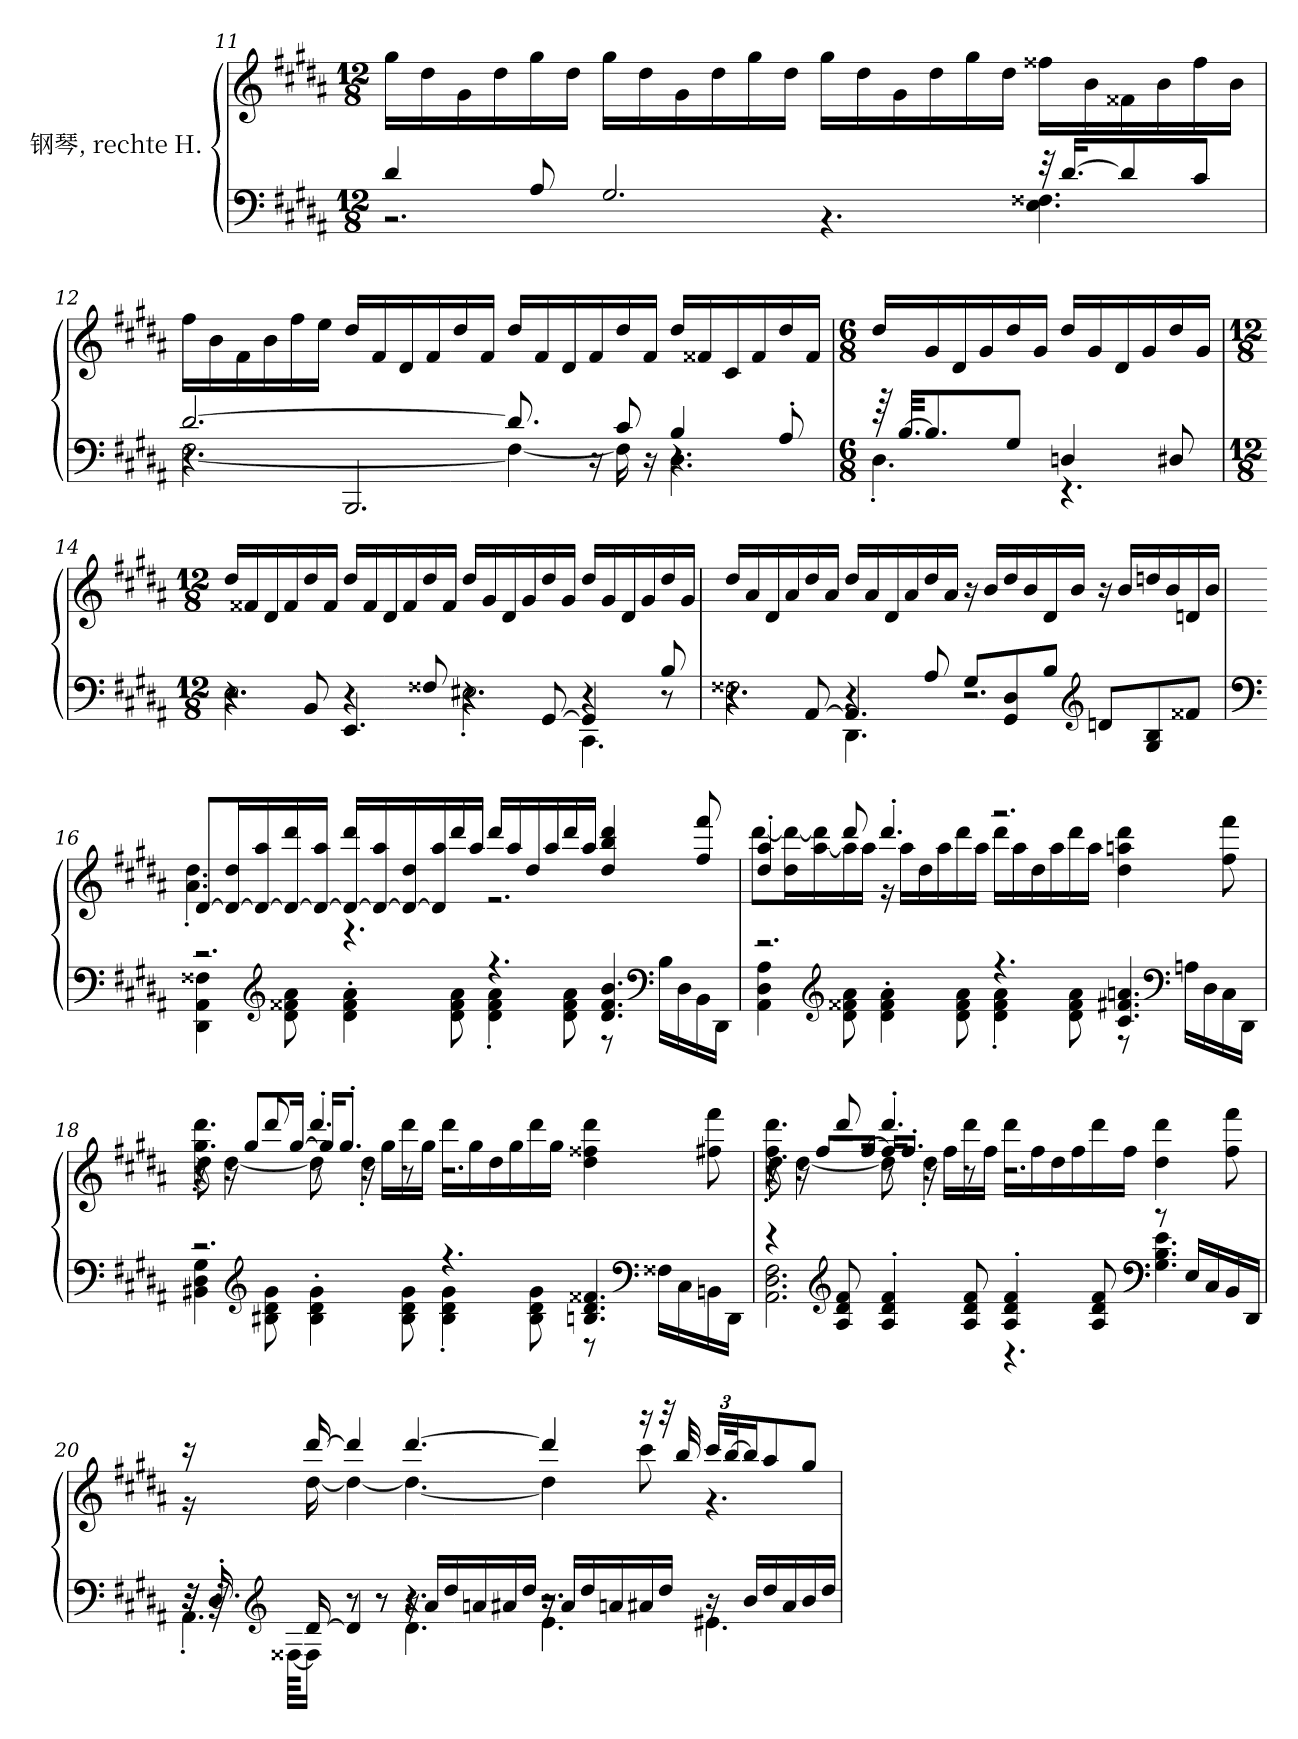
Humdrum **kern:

**kern	**kern
*part1	*part1
*staff2	*staff1
*I"钢琴, rechte H.	*
!!LO:LB:g=z
*clefF4	*clefG2
*k[f#c#g#d#a#]	*k[f#c#g#d#a#]
*M12/8	*M12/8
*MM142	*MM142
=11	=11
*^	*
4d#/	2.r	16gg#\LL
.	.	16dd#\
.	.	16g#\
.	.	16dd#\
8A#/	.	16gg#\
.	.	16dd#\JJ
2.G#/	.	16gg#\LL
.	.	16dd#\
.	.	16g#\
.	.	16dd#\
.	.	16gg#\
.	.	16dd#\JJ
.	4.r	16gg#\LL
.	.	16dd#\
.	.	16g#\
.	.	16dd#\
.	.	16gg#\
.	.	16dd#\JJ
32r	4.E\ 4.F##X\	16ff##X\LL
[16.d#/KL	.	.
.	.	16b\
8d#/]	.	16f##X\
.	.	16b\
8c#/J	.	16ff##\
.	.	16b\JJ
!!LO:LB:g=z
=12	=12	=12
*	*^	*
[2.d#/	[2.F#\	4.r	16ff#\LL
.	.	.	16b\
.	.	.	16f#\
.	.	.	16b\
.	.	.	16ff#\
.	.	.	16ee\JJ
.	.	2.BBB/	16dd#/LL
.	.	.	16f#/
.	.	.	16d#/
.	.	.	16f#/
.	.	.	16dd#/
.	.	.	16f#/JJ
8.d#/]	4F#\_	.	16dd#/LL
.	.	.	16f#/
.	.	.	16d#/
16r	.	.	16f#/
8c#/	16F#\]	.	16dd#/
.	16r	.	16f#/JJ
4B/	4.D#\	4.r	16dd#/LL
.	.	.	16f##X/
.	.	.	16c#/
.	.	.	16f##/
8A#'/	.	.	16dd#/
.	.	.	16f##/JJ
*v	*v	*v	*
=13	=13
*M6/8	*M6/8
*^	*
64r	4.D#'\	16dd#/LL
[32.B/KKL	.	.
8.B/]	.	16g#/
.	.	16d#/
.	.	16g#/
8G#/J	.	16dd#/
.	.	16g#/JJ
4Dn/	4.r	16dd#/LL
.	.	16g#/
.	.	16d#/
.	.	16g#/
8D#X/	.	16dd#/
.	.	16g#/JJ
*v	*v	*
!!LO:PB:g=z
=14	=14
*M12/8	*M12/8
*^	*
*	*^	*
*	*	*^	*
4r	2.E\	4.r	2.r	16dd#/LL
.	.	.	.	16f##X/
.	.	.	.	16d#/
.	.	.	.	16f##/
8BB/	.	.	.	16dd#/
.	.	.	.	16f##/JJ
4r	.	4.EE/	.	16dd#/LL
.	.	.	.	16f##/
.	.	.	.	16d#/
.	.	.	.	16f##/
8F##X/	.	.	.	16dd#/
.	.	.	.	16f##/JJ
4.r	2.E#X'\	4r	4.r	16dd#/LL
.	.	.	.	16g#/
.	.	.	.	16d#/
.	.	.	.	16g#/
.	.	[8GG#/	.	16dd#/
.	.	.	.	16g#/JJ
4r	.	4GG#/]	4.CC#\	16dd#/LL
.	.	.	.	16g#/
.	.	.	.	16d#/
.	.	.	.	16g#/
8B/	.	8r	.	16dd#/
.	.	.	.	16g#/JJ
!!LO:LB:g=z
=15	=15	=15	=15	=15
4.r	2.F##X\	4r	4.r	16dd#/LL
.	.	.	.	16a#/
.	.	.	.	16d#/
.	.	.	.	16a#/
.	.	[8AA#/	.	16dd#/
.	.	.	.	16a#/JJ
4r	.	4.AA#/]	4.DD#\	16dd#/LL
.	.	.	.	16a#/
.	.	.	.	16d#/
.	.	.	.	16a#/
8A#/	.	.	.	16dd#/
.	.	.	.	16a#/JJ
*	*	*	*	*MM140
8G#/L	2.r	2.r	2.r	16r
.	.	.	.	16b/LL
*	*	*	*	*MM135
8GG#/ 8D#/	.	.	.	16dd#/
.	.	.	.	16b/
*	*	*	*	*MM130
8B/J	.	.	.	16d#/
.	.	.	.	16b/JJ
*clefG2	*	*	*	*
*	*	*	*	*MM125
8dn/L	.	.	.	16r
.	.	.	.	16b/LL
*	*	*	*	*MM120
8G#/ 8B/	.	.	.	16ddn/
.	.	.	.	16b/
*	*	*	*	*MM70
8f##X/J	.	.	.	16dn/
.	.	.	.	16b/JJ
*v	*v	*v	*v	*
!!LO:LB:g=z
=16	=16
*clefF4	*
*	*MM140
*^	*^
2.r	4DD#\ 4AA#\ 4F##X\	[8d#/L	4.a#\' 4.dd#\'
.	.	16d#/_ 16dd#/L	.
.	.	16d#/_ 16aa#/	.
*clefG2	*	*	*
.	8d#\ 8f##X\ 8a#\	16d#/_ 16ddd#/	.
.	.	16d#/_ 16aa#/JJ	.
.	4d#\' 4f##\' 4a#\'	16d#/_ 16ddd#/LL	4.r
.	.	16d#/_ 16aa#/	.
.	.	16d#/_ 16dd#/	.
.	.	16d#/] 16aa#/	.
.	8d#\ 8f##\ 8a#\	16ddd#/	.
.	.	16aa#/JJ	.
4.r	4d#\' 4f##\' 4a#\'	16ddd#/LL	2.r
.	.	16aa#/	.
.	.	16dd#/	.
.	.	16aa#/	.
.	8d#\ 8f##\ 8a#\	16ddd#/	.
.	.	16aa#/JJ	.
4.d#/ 4.f##/ 4.b/	8r	4dd#/ 4bb/ 4ddd#/	.
*clefF4	*	*	*
.	16B\LL	.	.
.	16D#\	.	.
.	16BB\	8ff#/ 8fff#/	.
.	16DD#\JJ	.	.
!!LO:LB:g=z	!!
=17	=17	=17	=17
2.r	4AA#\ 4D#\ 4A#\	4dd#/' 4aa#/'	[8ddd#\L
.	.	.	16dd#\ 16ddd#\_L
.	.	.	[16aa#\ 16ddd#\]
*clefG2	*	*	*
.	8d#\ 8f##X\ 8a#\	8ddd#/	16aa#\]
.	.	.	16aa#\JJ
.	4d#\' 4f##\' 4a#\'	4.ddd#'/	16r
.	.	.	16aa#\LL
.	.	.	16dd#\
.	.	.	16aa#\
.	8d#\ 8f##\ 8a#\	.	16ddd#\
.	.	.	16aa#\JJ
4.r	4d#\' 4f##\' 4a#\'	2.r	16ddd#\LL
.	.	.	16aa#\
.	.	.	16dd#\
.	.	.	16aa#\
.	8d#\ 8f##\ 8a#\	.	16ddd#\
.	.	.	16aa#\JJ
4.c#/ 4.f#X/ 4.an/	8r	.	4dd#\ 4aan\ 4ddd#\
*clefF4	*	*	*
.	16An\LL	.	.
.	16D#\	.	.
.	16C#\	.	8ff#\ 8fff#\
.	16DD#\JJ	.	.
!!LO:LB:g=z
=18	=18	=18	=18
*	*	*^	*^
2.r	4BB#X\ 4D#\ 4G#\	4r	4.gg#\' 4.ddd#\'	8r	8dd#\
.	.	.	.	16r	[4dd#\
.	.	.	.	8gg#/L	.
*clefG2	*	*	*	*	*
.	8B#X\ 8d#\ 8g#\	8ddd#/	.	.	.
.	.	.	.	[16gg#/Jk	.
.	4B#\' 4d#\' 4g#\'	4.ddd#'/	8r	16gg#/KL]	8dd#\]
.	.	.	.	8.gg#'/J	.
.	.	.	16r	.	4dd#'\
.	.	.	16gg#\LL	.	.
.	8B#\ 8d#\ 8g#\	.	16ddd#\	8r	.
.	.	.	16gg#\JJ	.	.
4.r	4B#\' 4d#\' 4g#\'	2.r	16ddd#\LL	2.r	2.r
.	.	.	16gg#\	.	.
.	.	.	16dd#\	.	.
.	.	.	16gg#\	.	.
.	8B#\ 8d#\ 8g#\	.	16ddd#\	.	.
.	.	.	16gg#\JJ	.	.
4.Bn/ 4.d#/ 4.f##X/	8r	.	4dd#\ 4ff##X\ 4ddd#\	.	.
*clefF4	*	*	*	*	*
.	16F##X\LL	.	.	.	.
.	16C#\	.	.	.	.
.	16BBn\	.	8ff#X\ 8fff#\	.	.
.	16DD#\JJ	.	.	.	.
!!LO:LB:g=z	!!	!!	!!
=19	=19	=19	=19	=19	=19
4r	2.AA#\ 2.D#\ 2.F#\	4r	4.ff#\' 4.ddd#\'	8r	8dd#\
.	.	.	.	16r	[4dd#\
.	.	.	.	8ff#/L	.
*clefG2	*	*	*	*	*
8A#/ 8d#/ 8f#/	.	8ddd#/	.	.	.
.	.	.	.	[16ff#/Jk	.
4A#/' 4d#/' 4f#/'	.	4.ddd#'/	8r	16ff#/KL]	8dd#\]
.	.	.	.	8.ff#'/J	.
.	.	.	16r	.	4dd#'\
.	.	.	16ff#\LL	.	.
8A#/ 8d#/ 8f#/	.	.	16ddd#\	8r	.
.	.	.	16ff#\JJ	.	.
4A#/' 4d#/' 4f#/'	4.r	2.r	16ddd#\LL	2.r	2.r
.	.	.	16ff#\	.	.
.	.	.	16dd#\	.	.
.	.	.	16ff#\	.	.
8A#/ 8d#/ 8f#/	.	.	16ddd#\	.	.
.	.	.	16ff#\JJ	.	.
*clefF4	*	*	*	*	*
*	*	*MM132	*	*	*
8r	4.G#\ 4.B\ 4.e\	.	4dd#\ 4ddd#\	.	.
16E/LL	.	.	.	.	.
16C#/	.	.	.	.	.
16BB/	.	.	8ff#\ 8fff#\	.	.
16DD#/JJ	.	.	.	.	.
*v	*v	*	*	*	*
*	*v	*v	*v	*v
!!LO:PB:g=z
=20	=20
*	*MM45
*^	*^
*	*^	*	*
*	*	*^	*	*
16r	32r	32r	4.AA#'\	16r	16r
.	64r	16.D#'/	.	.	.
*clefG2	*	*	*	*	*
.	[64F##X\KKLL	.	.	.	.
[16d#/	16F##\JJ]	.	.	[16ddd#/	[16dd#\
4d#/]	8r	8r	.	4ddd#/]	4dd#\_
.	8r	8r	.	.	.
16r	4.d#\	4.r	4.r	[4.ddd#/	4.dd#\_
16a#/LL	.	.	.	.	.
16dd#/	.	.	.	.	.
16an/	.	.	.	.	.
16a#X/	.	.	.	.	.
16dd#/JJ	.	.	.	.	.
16r	4.e\	2.r	2.r	4ddd#/]	4dd#\]
16a#/LL	.	.	.	.	.
16dd#/	.	.	.	.	.
16an/	.	.	.	.	.
16a#X/	.	.	.	16r	8ccc#\
16dd#/JJ	.	.	.	32r	.
.	.	.	.	32bb/	.
*	*	*	*	*Xbrackettup	*
16r	4.e#X\	.	.	24ccc#/LL	4.r
.	.	.	.	[48bb/K	.
16b/LL	.	.	.	16bb/J]	.
16dd#/	.	.	.	8aa#/	.
16a#/	.	.	.	.	.
16b/	.	.	.	8gg#/J	.
16dd#/JJ	.	.	.	.	.
*v	*v	*v	*v	*	*
*	*v	*v
=	=
*-	*-
